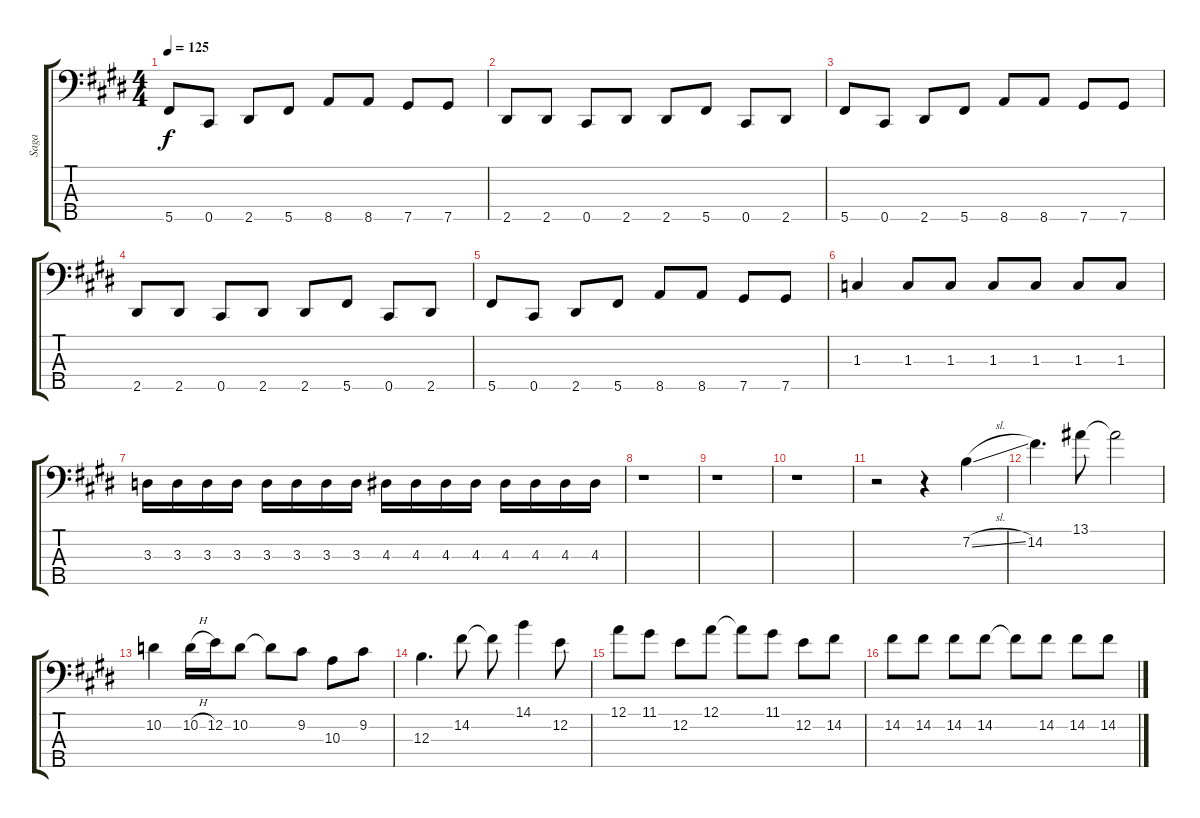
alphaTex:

\track ("Saga" "Saga") {instrument electricbasspick}
\staff {score tabs}
\tuning (A2 E2 B1 Gb1 Db1) {hide}
\ts (4 4)
\tempo 125
\clef f4
\ks e
5.5.8{dy f} 0.5.8 2.5.8 5.5.8 8.5.8 8.5.8 7.5.8 7.5.8 |
2.5.8 2.5.8 0.5.8 2.5.8 2.5.8 5.5.8 0.5.8 2.5.8 |
5.5.8 0.5.8 2.5.8 5.5.8 8.5.8 8.5.8 7.5.8 7.5.8 |
2.5.8 2.5.8 0.5.8 2.5.8 2.5.8 5.5.8 0.5.8 2.5.8 |
5.5.8 0.5.8 2.5.8 5.5.8 8.5.8 8.5.8 7.5.8 7.5.8 |
1.3.4 1.3.8 1.3.8 1.3.8 1.3.8 1.3.8 1.3.8 |
3.3.16 3.3.16 3.3.16 3.3.16 3.3.16 3.3.16 3.3.16 3.3.16 4.3.16 4.3.16 4.3.16 4.3.16 4.3.16 4.3.16 4.3.16 4.3.16 |
r.1 |
r.1 |
r.1 |
r.2 r.4 7.2{sl}.4 |
14.2.4{d} 13.1.8 13.1{t}.2 |
10.2.4 10.2{h}.16 12.2.16 10.2.8 10.2{t}.8 9.2.8 10.3.8 9.2.8 |
12.3.4{d} 14.2.8 14.2{t}.8 14.1.4 12.2.8 |
12.1.8 11.1.8 12.2.8 12.1.8 12.1{t}.8 11.1.8 12.2.8 14.2.8 |
14.2.8 14.2.8 14.2.8 14.2.8 14.2{t}.8 14.2.8 14.2.8 14.2.8
